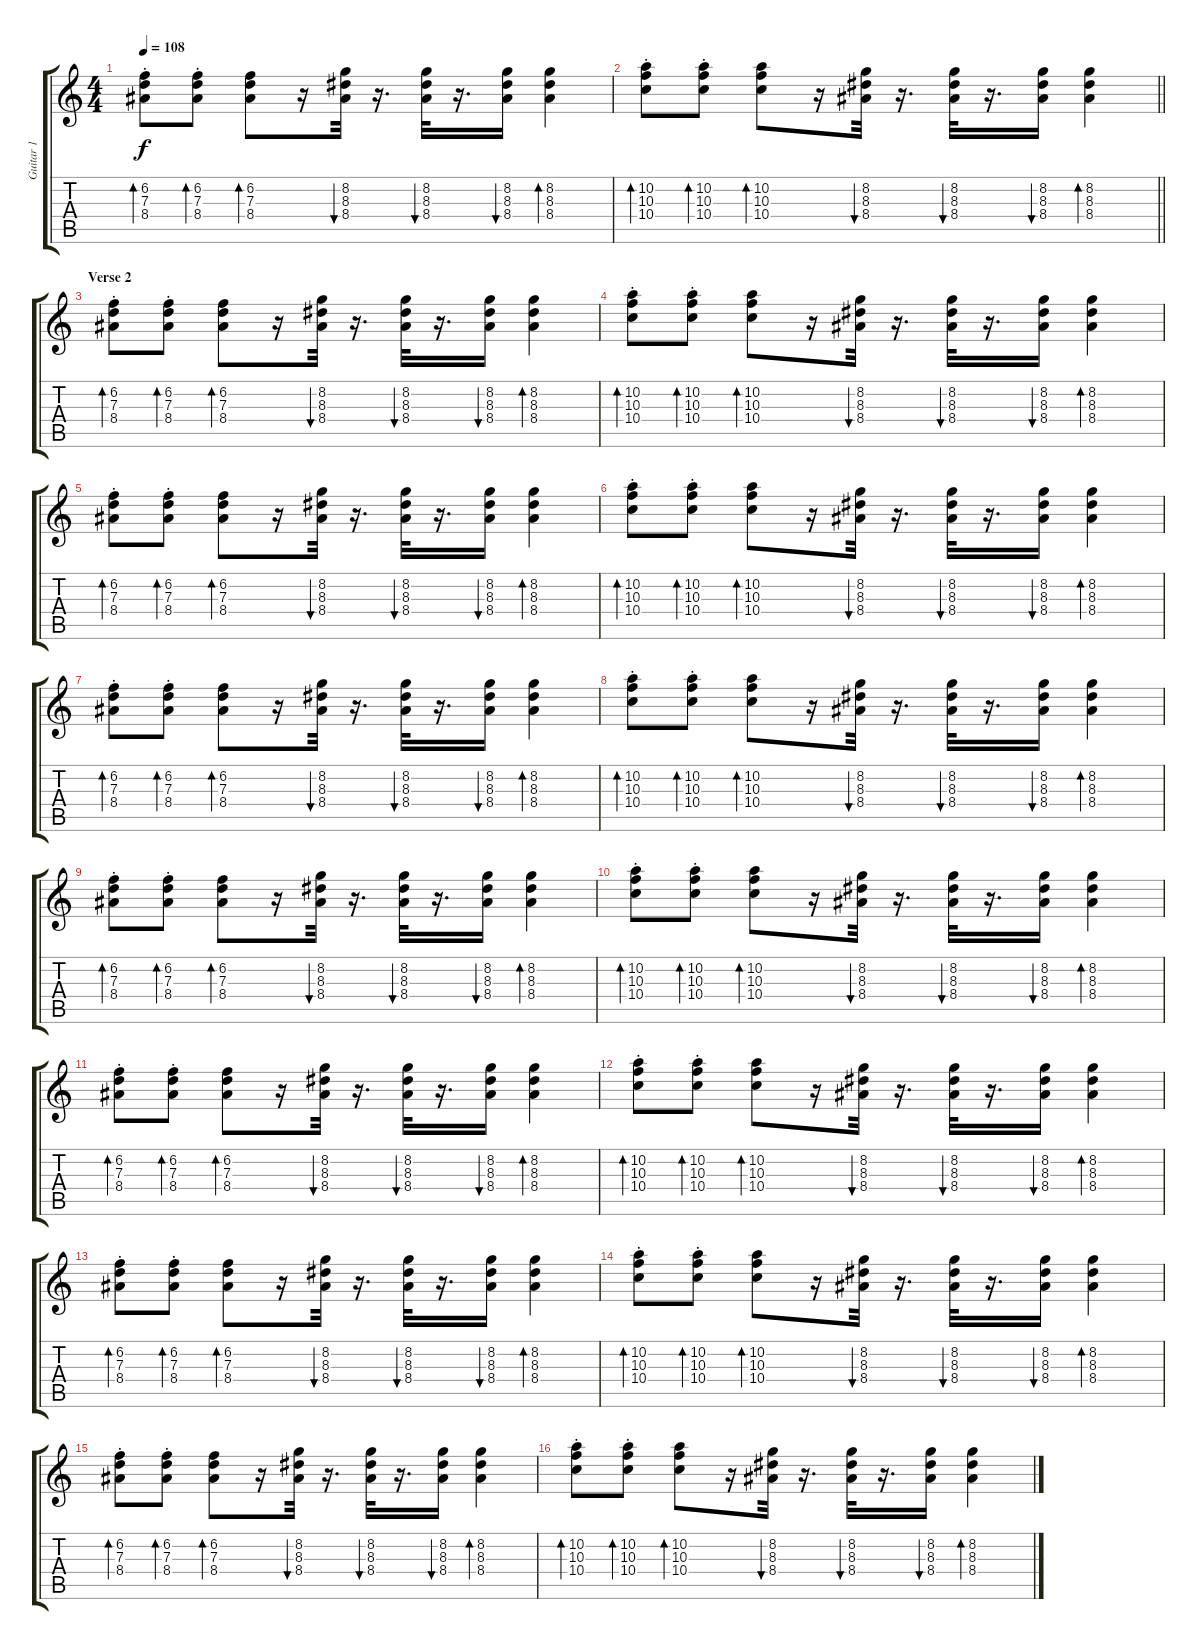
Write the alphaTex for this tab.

\track ("Guitar 1" "Guitar 1") {instrument acousticguitarsteel}
\staff {score tabs}
\tuning (E4 B3 G3 D3 A2 E2) {hide}
\ts (4 4)
\tempo 108
\clef g2
\ks c
(6.2{st} 7.3{st} 8.4{st}).8{bd 60 dy f} (6.2{st} 7.3{st} 8.4{st}).8{bd 60} (6.2 7.3 8.4).8{bd 60} r.16 (8.2 8.3 8.4).32{bu 60} r.16{d} (8.2 8.3 8.4).32{bu 60} r.16{d} (8.2 8.3 8.4).16{bu 60} (8.2 8.3 8.4).4{bd 60} |
\barLineRight lightlight
(10.2{st} 10.3{st} 10.4{st}).8{bd 60} (10.2{st} 10.3{st} 10.4{st}).8{bd 60} (10.2 10.3 10.4).8{bd 60} r.16 (8.2 8.3 8.4).32{bu 60} r.16{d} (8.2 8.3 8.4).32{bu 60} r.16{d} (8.2 8.3 8.4).16{bu 60} (8.2 8.3 8.4).4{bd 60} |
\section ("" "Verse 2")
(6.2{st} 7.3{st} 8.4{st}).8{bd 60 balance 8} (6.2{st} 7.3{st} 8.4{st}).8{bd 60} (6.2 7.3 8.4).8{bd 60} r.16 (8.2 8.3 8.4).32{bu 60} r.16{d} (8.2 8.3 8.4).32{bu 60} r.16{d} (8.2 8.3 8.4).16{bu 60} (8.2 8.3 8.4).4{bd 60} |
(10.2{st} 10.3{st} 10.4{st}).8{bd 60} (10.2{st} 10.3{st} 10.4{st}).8{bd 60} (10.2 10.3 10.4).8{bd 60} r.16 (8.2 8.3 8.4).32{bu 60} r.16{d} (8.2 8.3 8.4).32{bu 60} r.16{d} (8.2 8.3 8.4).16{bu 60} (8.2 8.3 8.4).4{bd 60} |
(6.2{st} 7.3{st} 8.4{st}).8{bd 60} (6.2{st} 7.3{st} 8.4{st}).8{bd 60} (6.2 7.3 8.4).8{bd 60} r.16 (8.2 8.3 8.4).32{bu 60} r.16{d} (8.2 8.3 8.4).32{bu 60} r.16{d} (8.2 8.3 8.4).16{bu 60} (8.2 8.3 8.4).4{bd 60} |
(10.2{st} 10.3{st} 10.4{st}).8{bd 60} (10.2{st} 10.3{st} 10.4{st}).8{bd 60} (10.2 10.3 10.4).8{bd 60} r.16 (8.2 8.3 8.4).32{bu 60} r.16{d} (8.2 8.3 8.4).32{bu 60} r.16{d} (8.2 8.3 8.4).16{bu 60} (8.2 8.3 8.4).4{bd 60} |
(6.2{st} 7.3{st} 8.4{st}).8{bd 60} (6.2{st} 7.3{st} 8.4{st}).8{bd 60} (6.2 7.3 8.4).8{bd 60} r.16 (8.2 8.3 8.4).32{bu 60} r.16{d} (8.2 8.3 8.4).32{bu 60} r.16{d} (8.2 8.3 8.4).16{bu 60} (8.2 8.3 8.4).4{bd 60} |
(10.2{st} 10.3{st} 10.4{st}).8{bd 60} (10.2{st} 10.3{st} 10.4{st}).8{bd 60} (10.2 10.3 10.4).8{bd 60} r.16 (8.2 8.3 8.4).32{bu 60} r.16{d} (8.2 8.3 8.4).32{bu 60} r.16{d} (8.2 8.3 8.4).16{bu 60} (8.2 8.3 8.4).4{bd 60} |
(6.2{st} 7.3{st} 8.4{st}).8{bd 60} (6.2{st} 7.3{st} 8.4{st}).8{bd 60} (6.2 7.3 8.4).8{bd 60} r.16 (8.2 8.3 8.4).32{bu 60} r.16{d} (8.2 8.3 8.4).32{bu 60} r.16{d} (8.2 8.3 8.4).16{bu 60} (8.2 8.3 8.4).4{bd 60} |
(10.2{st} 10.3{st} 10.4{st}).8{bd 60} (10.2{st} 10.3{st} 10.4{st}).8{bd 60} (10.2 10.3 10.4).8{bd 60} r.16 (8.2 8.3 8.4).32{bu 60} r.16{d} (8.2 8.3 8.4).32{bu 60} r.16{d} (8.2 8.3 8.4).16{bu 60} (8.2 8.3 8.4).4{bd 60} |
(6.2{st} 7.3{st} 8.4{st}).8{bd 60} (6.2{st} 7.3{st} 8.4{st}).8{bd 60} (6.2 7.3 8.4).8{bd 60} r.16 (8.2 8.3 8.4).32{bu 60} r.16{d} (8.2 8.3 8.4).32{bu 60} r.16{d} (8.2 8.3 8.4).16{bu 60} (8.2 8.3 8.4).4{bd 60} |
(10.2{st} 10.3{st} 10.4{st}).8{bd 60} (10.2{st} 10.3{st} 10.4{st}).8{bd 60} (10.2 10.3 10.4).8{bd 60} r.16 (8.2 8.3 8.4).32{bu 60} r.16{d} (8.2 8.3 8.4).32{bu 60} r.16{d} (8.2 8.3 8.4).16{bu 60} (8.2 8.3 8.4).4{bd 60} |
(6.2{st} 7.3{st} 8.4{st}).8{bd 60} (6.2{st} 7.3{st} 8.4{st}).8{bd 60} (6.2 7.3 8.4).8{bd 60} r.16 (8.2 8.3 8.4).32{bu 60} r.16{d} (8.2 8.3 8.4).32{bu 60} r.16{d} (8.2 8.3 8.4).16{bu 60} (8.2 8.3 8.4).4{bd 60} |
(10.2{st} 10.3{st} 10.4{st}).8{bd 60} (10.2{st} 10.3{st} 10.4{st}).8{bd 60} (10.2 10.3 10.4).8{bd 60} r.16 (8.2 8.3 8.4).32{bu 60} r.16{d} (8.2 8.3 8.4).32{bu 60} r.16{d} (8.2 8.3 8.4).16{bu 60} (8.2 8.3 8.4).4{bd 60} |
(6.2{st} 7.3{st} 8.4{st}).8{bd 60} (6.2{st} 7.3{st} 8.4{st}).8{bd 60} (6.2 7.3 8.4).8{bd 60} r.16 (8.2 8.3 8.4).32{bu 60} r.16{d} (8.2 8.3 8.4).32{bu 60} r.16{d} (8.2 8.3 8.4).16{bu 60} (8.2 8.3 8.4).4{bd 60} |
(10.2{st} 10.3{st} 10.4{st}).8{bd 60} (10.2{st} 10.3{st} 10.4{st}).8{bd 60} (10.2 10.3 10.4).8{bd 60} r.16 (8.2 8.3 8.4).32{bu 60} r.16{d} (8.2 8.3 8.4).32{bu 60} r.16{d} (8.2 8.3 8.4).16{bu 60} (8.2 8.3 8.4).4{bd 60}
